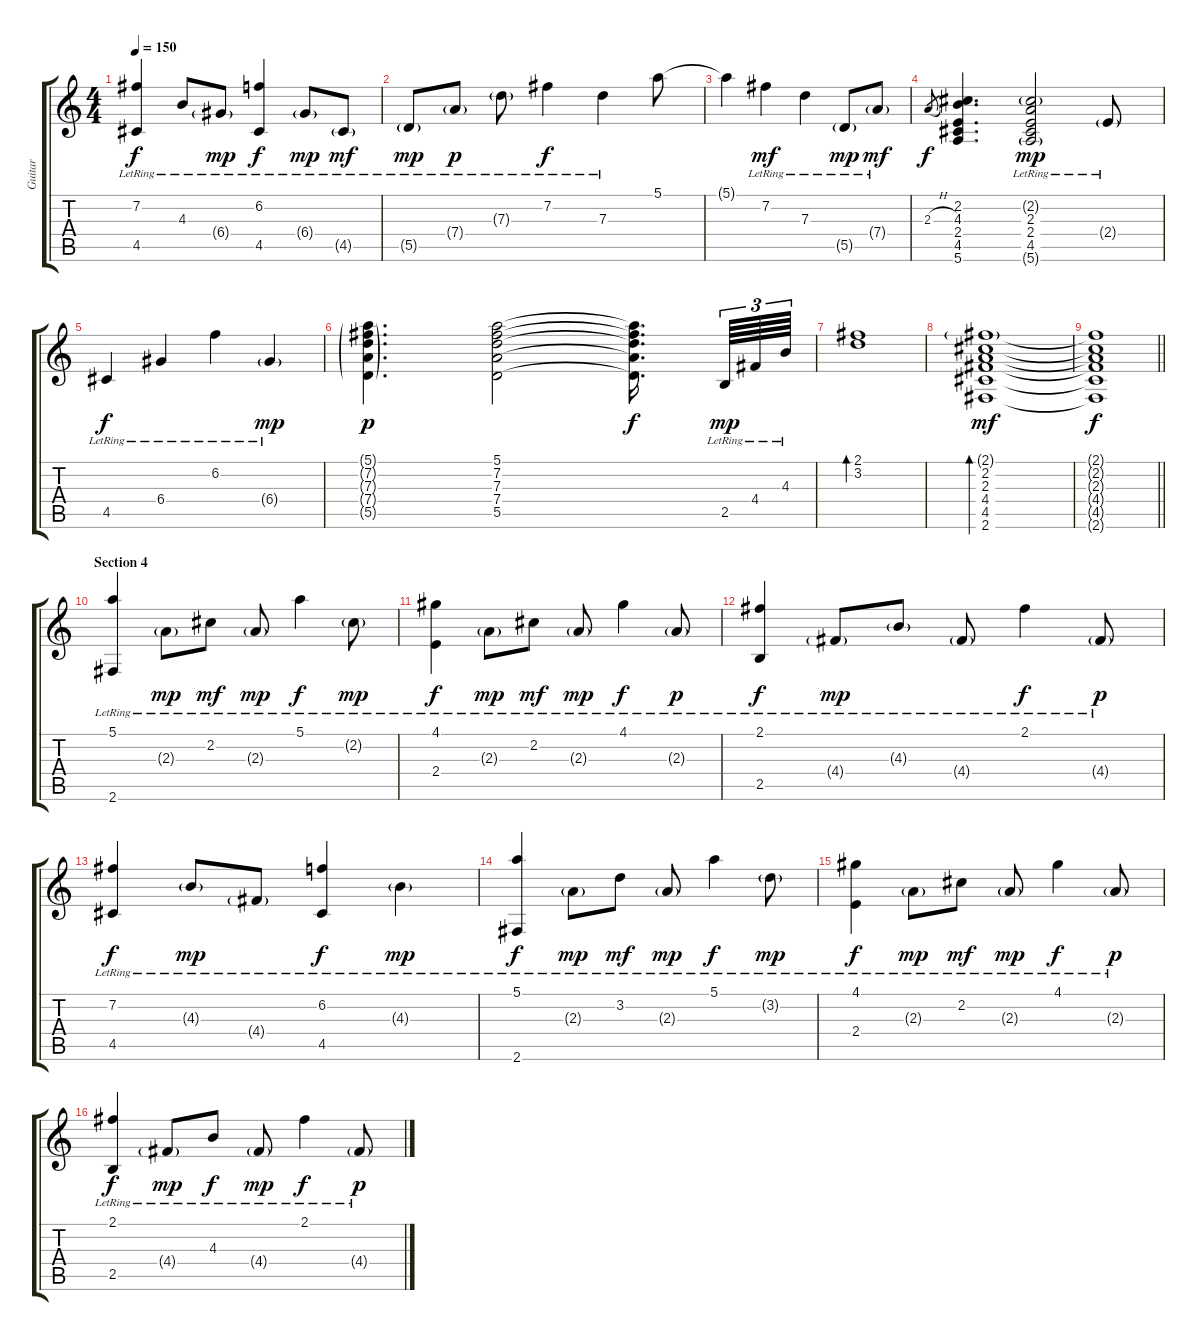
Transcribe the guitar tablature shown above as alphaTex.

\track ("Guitar" "Guitar") {instrument acousticguitarnylon}
\staff {score tabs}
\tuning (E4 B3 G3 D3 A2 E2) {hide}
\ts (4 4)
\tempo 150
\clef g2
\ks c
(7.2{lr} 4.5{lr}).4{dy f} 4.3{lr}.8 6.4{g lr}.8{dy mp} (6.2{lr} 4.5{lr}).4{dy f} 6.4{g lr}.8{dy mp} 4.5{g lr}.8{dy mf} |
5.5{g lr}.8{dy mp} 7.4{g lr}.8{dy p} 7.3{g lr}.8 7.2{lr}.4{dy f} 7.3{lr}.4 5.1.8 |
5.1{t}.4 7.2{lr}.4{dy mf} 7.3{lr}.4 5.5{g lr}.8{dy mp} 7.4{g lr}.8{dy mf} |
2.3{h}.8{gr dy f} (2.2 4.3 2.4 4.5 5.6).4{d} (2.2{g lr} 2.3{lr} 2.4 4.5{lr} 5.6{g lr}).2{dy mp} 2.4{g lr}.8 |
4.5{lr}.4{dy f} 6.4{lr}.4 6.2{lr}.4 6.4{g lr}.4{dy mp} |
(5.1{g} 7.2{g} 7.3{g} 7.4{g} 5.5{g}).4{d dy p} (5.1 7.2 7.3 7.4 5.5).2 (5.1{t} 7.2{t} 7.3{t} 7.4{t} 5.5{t}).16{d dy f beam splitsecondary} 2.5{lr}.64{tu (3 2) dy mp} 4.4{lr}.64{tu (3 2)} 4.3{lr}.64{tu (3 2)} |
(2.1 3.2).1{bd 30} |
(2.1{g} 2.2 2.3 4.4 4.5 2.6).1{bd 240 dy mf} |
\barLineRight lightlight
(2.1{t} 2.2{t} 2.3{t} 4.4{t} 4.5{t} 2.6{t}).1{dy f} |
\section ("" "Section 4")
(5.1{lr} 2.6{lr}).4 2.3{g lr}.8{dy mp} 2.2{lr}.8{dy mf} 2.3{g lr}.8{dy mp} 5.1{lr}.4{dy f} 2.2{g lr}.8{dy mp} |
(4.1{lr} 2.4{lr}).4{dy f} 2.3{g lr}.8{dy mp} 2.2{lr}.8{dy mf} 2.3{g lr}.8{dy mp} 4.1{lr}.4{dy f} 2.3{g lr}.8{dy p} |
(2.1{lr} 2.5{lr}).4{dy f} 4.4{g lr}.8{dy mp} 4.3{g lr}.8 4.4{g lr}.8 2.1{lr}.4{dy f} 4.4{g lr}.8{dy p} |
(7.2{lr} 4.5{lr}).4{dy f} 4.3{g lr}.8{dy mp} 4.4{g lr}.8 (6.2{lr} 4.5{lr}).4{dy f} 4.3{g lr}.4{dy mp} |
(5.1{lr} 2.6{lr}).4{dy f} 2.3{g lr}.8{dy mp} 3.2{lr}.8{dy mf} 2.3{g lr}.8{dy mp} 5.1{lr}.4{dy f} 3.2{g lr}.8{dy mp} |
(4.1{lr} 2.4{lr}).4{dy f} 2.3{g lr}.8{dy mp} 2.2{lr}.8{dy mf} 2.3{g lr}.8{dy mp} 4.1{lr}.4{dy f} 2.3{g lr}.8{dy p} |
(2.1{lr} 2.5{lr}).4{dy f} 4.4{g lr}.8{dy mp} 4.3{lr}.8{dy f} 4.4{g lr}.8{dy mp} 2.1{lr}.4{dy f} 4.4{g lr}.8{dy p}
